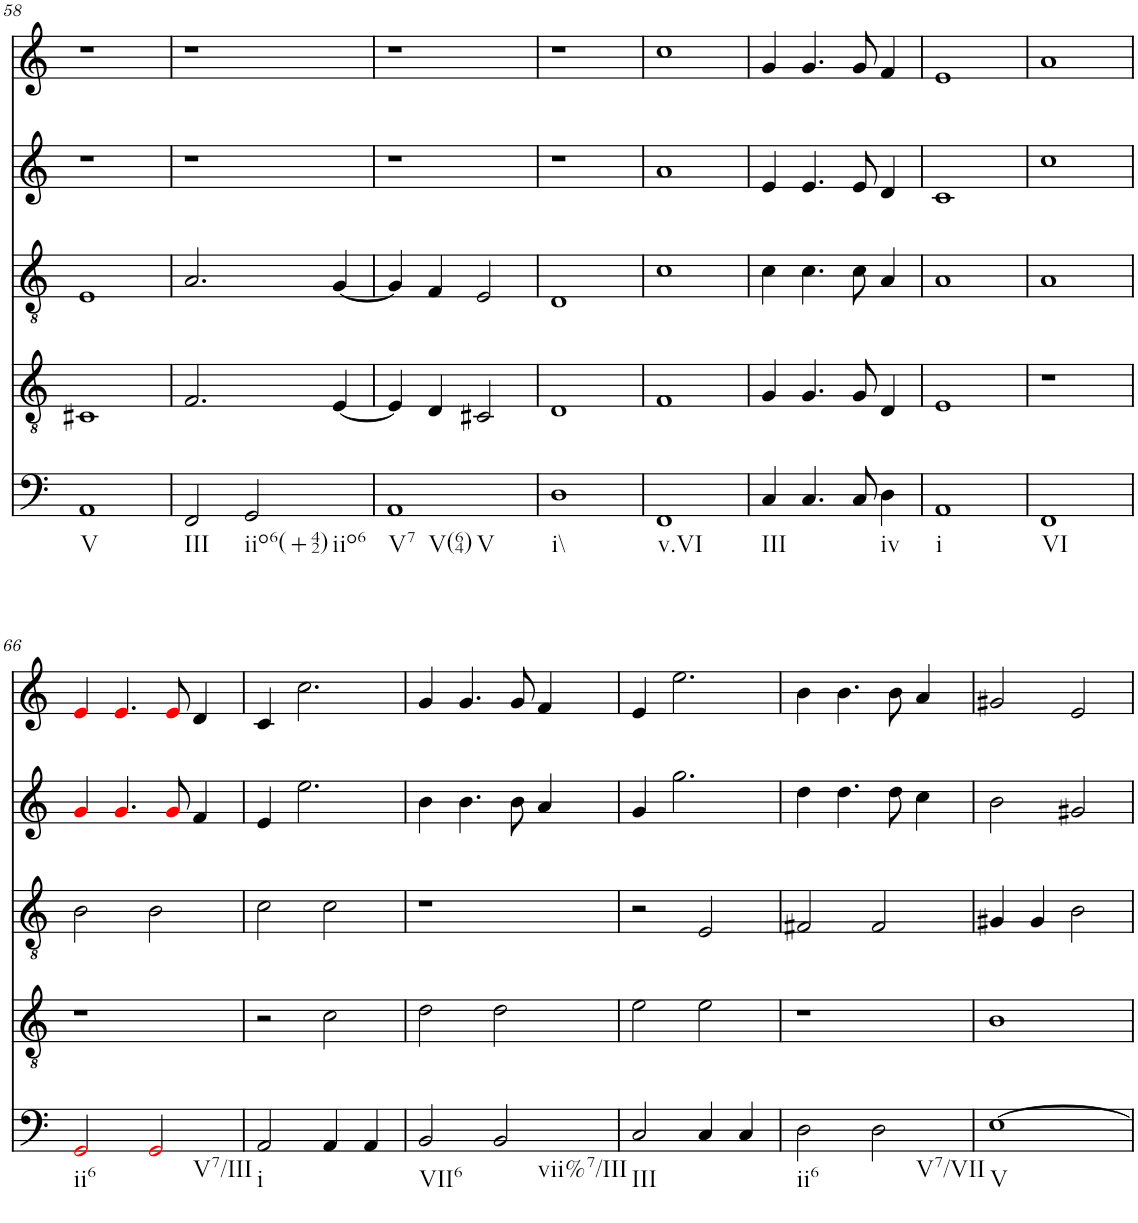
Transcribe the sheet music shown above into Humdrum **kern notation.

**kern	**kern	**kern	**kern	**kern
*part5	*part4	*part3	*part2	*part1
*staff5	*staff4	*staff3	*staff2	*staff1
*I"vox	*I"vox	*I"vox	*I"vox	*I"vox
!!LO:PB:g=z
*clefF4	*clefGv2	*clefGv2	*clefG2	*clefG2
*k[]	*k[]	*k[]	*k[]	*k[]
*M4/4	*M4/4	*M4/4	*M4/4	*M4/4
=58	=58	=58	=58	=58
!LO:TX:b:t=V	!	!	!	!
1AA	1C#X	1E	1r	1r
=59	=59	=59	=59	=59
!LO:TX:b:t=III	!	!	!	!
2FF/	2.F/	2.A/	1r	1r
!LO:TX:b:t=iio6(+42)	!	!	!	!
!LO:TX:b:t=iio6	!	!	!	!
2GG/	.	.	.	.
.	[4E/	[4G/	.	.
=60	=60	=60	=60	=60
!LO:TX:b:t=V7	!	!	!	!
!LO:TX:b:t=V(64)	!	!	!	!
!LO:TX:b:t=V	!	!	!	!
1AA	4E/]	4G/]	1r	1r
.	4D/	4F/	.	.
.	2C#X/	2E/	.	.
=61	=61	=61	=61	=61
!LO:TX:b:t=i\\	!	!	!	!
1D	1D	1D	1r	1r
=62	=62	=62	=62	=62
!LO:TX:b:t=v.VI	!	!	!	!
1FF	1F	1c	1a	1cc
=63	=63	=63	=63	=63
!LO:TX:b:t=III	!	!	!	!
4C/	4G/	4c\	4e/	4g/
4.C/	4.G/	4.c\	4.e/	4.g/
8C/	8G/	8c\	8e/	8g/
!LO:TX:b:t=iv	!	!	!	!
4D\	4D/	4A/	4d/	4f/
=64	=64	=64	=64	=64
!LO:TX:b:t=i	!	!	!	!
1AA	1E	1A	1c	1e
=65	=65	=65	=65	=65
!LO:TX:b:t=VI	!	!	!	!
1FF	1r	1A	1cc	1a
!!LO:LB:g=z
=66	=66	=66	=66	=66
!LO:TX:b:t=ii6	!	!	!	!
2GGi/	1r	2B\	4gi/	4ei/
.	.	.	4.gi/	4.ei/
!LO:TX:b:t=V7/III	!	!	!	!
2GGi/	.	2B\	.	.
.	.	.	8gi/	8ei/
.	.	.	4f/	4d/
=67	=67	=67	=67	=67
!LO:TX:b:t=i	!	!	!	!
2AA/	2r	2c\	4e/	4c/
.	.	.	2.ee\	2.cc\
4AA/	2c\	2c\	.	.
4AA/	.	.	.	.
=68	=68	=68	=68	=68
!LO:TX:b:t=VII6	!	!	!	!
2BB/	2d\	1r	4b\	4g/
.	.	.	4.b\	4.g/
!LO:TX:b:t=vii%7/III	!	!	!	!
2BB/	2d\	.	.	.
.	.	.	8b\	8g/
.	.	.	4a/	4f/
=69	=69	=69	=69	=69
!LO:TX:b:t=III	!	!	!	!
2C/	2e\	2r	4g/	4e/
.	.	.	2.gg\	2.ee\
4C/	2e\	2E/	.	.
4C/	.	.	.	.
=70	=70	=70	=70	=70
!LO:TX:b:t=ii6	!	!	!	!
2D\	1r	2F#X/	4dd\	4b\
.	.	.	4.dd\	4.b\
!LO:TX:b:t=V7/VII	!	!	!	!
2D\	.	2F#/	.	.
.	.	.	8dd\	8b\
.	.	.	4cc\	4a/
=71	=71	=71	=71	=71
!LO:TX:b:t=V	!	!	!	!
[1E	1B	4G#X/	2b\	2g#X/
.	.	4G#/	.	.
.	.	2B\	2g#X/	2e/
=	=	=	=	=
*-	*-	*-	*-	*-
